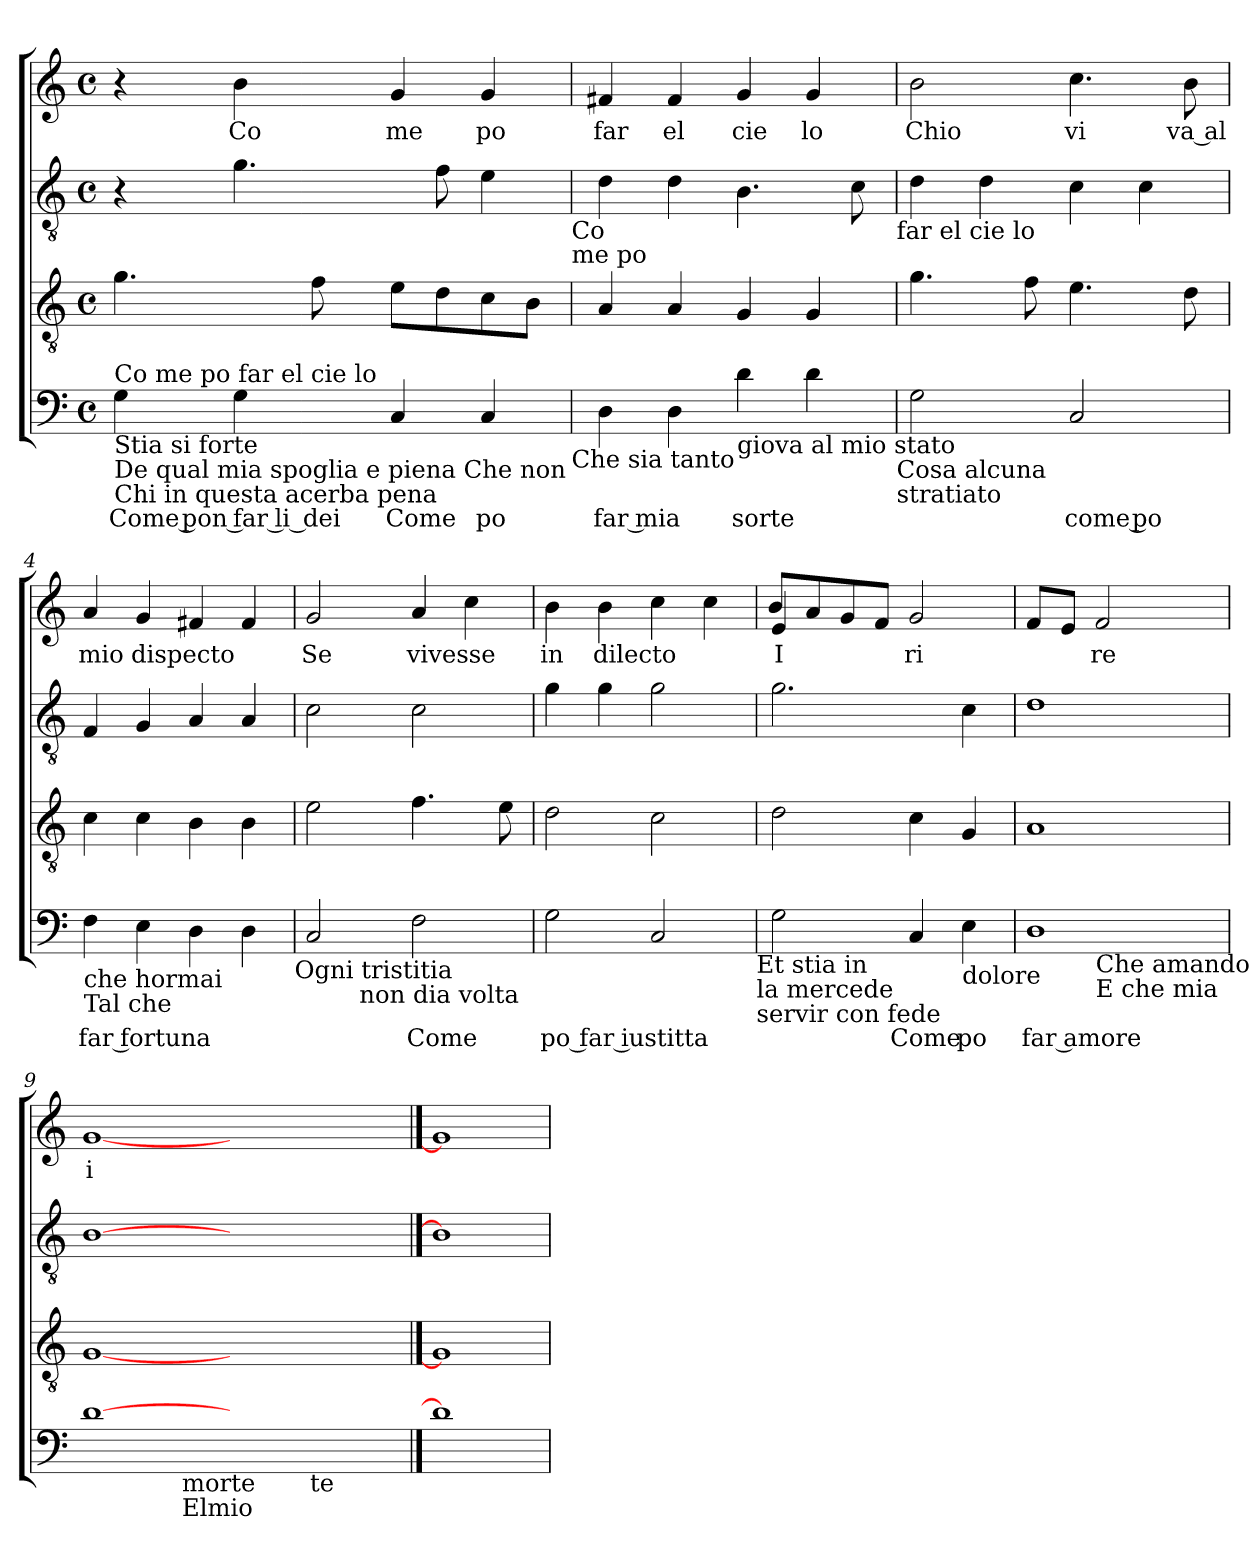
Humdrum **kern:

**kern	**text	**kern	**kern	**kern	**text
*part4	*part4	*part3	*part2	*part1	*part1
*staff4	*staff4	*staff3	*staff2	*staff1	*staff1
*clefF4	*	*clefGv2	*clefGv2	*clefG2	*
*k[]	*	*k[]	*k[]	*k[]	*
*C:	*	*C:	*C:	*C:	*
*M4/4	*	*M4/4	*M4/4	*M4/4	*
*met(c)	*	*met(c)	*met(c)	*met(c)	*
=1	=1	=1	=1	=1	=1
!LO:TX:a:t=Co me po far el cie lo	!	!	!	!	!
!LO:TX:b:t=Stia si forte	!	!	!	!	!
!LO:TX:b:t=De qual mia spoglia e piena Che non	!	!	!	!	!
!LO:TX:b:t=Chi in questa acerba pena	!	!	!	!	!
!	!LO:LY:b:rj	!	!	!	!
4G\	Come pon far li dei	4.g\	4r	4r	.
!	!	!	!	!	!LO:LY:b
4G\	.	.	4.g\	4b\	Co
.	.	8f\	.	.	.
!	!LO:LY:b	!	!	!	!LO:LY:b
4C/	Come	8e\L	.	4g/	me
.	.	8d\	8f\	.	.
!	!LO:LY:b	!	!	!	!LO:LY:b
4C/	po	8c\	4e\	4g/	po
.	.	8B\J	.	.	.
!	!	!	!LO:TX:b:t=Co	!	!
!	!	!	!LO:TX:b:t=me po	!	!
!LO:TX:b:t=Che sia tanto	!	!	!	!	!
=2	=2	=2	=2	=2	=2
!	!LO:LY:b:rj	!	!	!	!LO:LY:b
4D\	far mia	4A/	4d\	4f#/	far
!	!	!	!	!	!LO:LY:b
4D\	.	4A/	4d\	4f#/	el
!LO:TX:b:t=giova al mio stato	!	!	!	!	!
!	!LO:LY:b	!	!	!	!LO:LY:b
4d\	sorte	4G/	4.B\	4g/	cie
!	!	!	!	!	!LO:LY:b
4d\	.	4G/	.	4g/	lo
.	.	.	8c\	.	.
!	!	!	!LO:TX:b:t=far el cie lo	!	!
!LO:TX:b:t=Cosa alcuna	!	!	!	!	!
!LO:TX:b:t=stratiato	!	!	!	!	!
=3	=3	=3	=3	=3	=3
!	!	!	!	!	!LO:LY:b
2G\	.	4.g\	4d\	2b\	Chio
.	.	.	4d\	.	.
.	.	8f\	.	.	.
!	!LO:LY:b	!	!	!	!LO:LY:b
2C/	come po	4.e\	4c\	4.cc\	vi
.	.	.	4c\	.	.
!	!	!	!	!	!LO:LY:b:rj
.	.	8d\	.	8b\	va al
=4	=4	=4	=4	=4	=4
!LO:TX:b:t=che hormai	!	!	!	!	!
!LO:TX:b:t=Tal che	!	!	!	!	!
!	!LO:LY:b:rj	!	!	!	!LO:LY:b
4F\	far fortuna	4c\	4F/	4a/	mio
!	!	!	!	!	!LO:LY:b
4E\	.	4c\	4G/	4g/	dispecto
4D\	.	4B\	4A/	4f#X/	.
4D\	.	4B\	4A/	4f#/	.
!LO:TX:b:t=Ogni tristitia	!	!	!	!	!
=5	=5	=5	=5	=5	=5
!LO:TX:b:t=da me sia tolta	!	!	!	!	!
!	!	!	!	!	!LO:LY:b
*^	*	*	*	*	*
2C/	4ryy	.	2e\	2c\	2g/	Se
!	!LO:TX:b:t=non dia volta	!	!	!	!	!
.	2.ryy	.	.	.	.	.
!	!	!LO:LY:b	!	!	!	!LO:LY:b
2F\	.	Come	4.f\	2c\	4a/	vivesse
.	.	.	.	.	4cc\	.
.	.	.	8e\	.	.	.
=6	=6	=6	=6	=6	=6	=6
!LO:TX:b:t=Che per	!	!	!	!	!	!
!LO:TX:b:t=Io perda	!	!	!	!	!	!
!	!	!LO:LY:b:rj	!	!	!	!LO:LY:b
*v	*v	*	*	*	*	*
2G\	po far iustitta	2d\	4g\	4b\	in
!	!	!	!	!	!LO:LY:b
.	.	.	4g\	4b\	dilecto
2C/	.	2c\	2g\	4cc\	.
.	.	.	.	4cc\	.
!LO:TX:b:t=Et stia in	!	!	!	!	!
!LO:TX:b:t=la mercede	!	!	!	!	!
!LO:TX:b:t=servir con fede	!	!	!	!	!
=7	=7	=7	=7	=7	=7
!	!	!	!	!	!LO:LY:b
*	*	*	*	*^	*
!	!	!	!	!	!	!LO:LY:b:rj
2G\	.	2d\	2.g\	4e/	8b/L	I
.	.	.	.	.	8a/	.
.	.	.	.	2.ryy	8g/	.
.	.	.	.	.	8f/J	.
!	!LO:LY:b	!	!	!	!	!LO:LY:b
4C/	Come	4c\	.	.	2g/	ri
!LO:TX:b:t=dolore	!	!	!	!	!	!
!	!LO:LY:b	!	!	!	!	!
4E\	po	4G/	4c\	.	.	.
*	*	*	*	*v	*v	*
=8	=8	=8	=8	=8	=8
!	!LO:LY:b	!	!	!	!
*^	*	*	*	*	*
1D	4ryy	far amore	1A	1d	8f/L	.
.	.	.	.	.	8e/J	.
!	!LO:TX:b:t=Che amando	!	!	!	!	!
!	!LO:TX:b:t=E che mia	!	!	!	!	!
!	!	!	!	!	!	!LO:LY:b
.	2.ryy	.	.	.	2f/	re
.	.	.	.	.	4ryy	.
=9	=9	=9	=9	=9	=9	=9
!	!	!	!	!	!	!LO:LY:b
[1d	2.ryy	.	[1G	[1B	[1g	i
!	!LO:TX:b:t=morte	!	!	!	!	!
!	!LO:TX:b:t=Elmio	!	!	!	!	!
.	1ryy	.	.	.	.	.
2ryy	.	.	1ryy	1ryy	1ryy	.
!LO:TX:b:t=te	!	!	!	!	!	!
2ryy	.	.	.	.	.	.
.	4ryy	.	.	.	.	.
!LO:TX:b:t=martyre	!	!	!	!	!	!
!LO:TX:b:t=brami	!	!	!	!	!	!
!LO:TX:b:t=non mami	!	!	!	!	!	!
*v	*v	*	*	*	*	*
==10	==10	==10	==10	==10	==10
1d]	.	1G]	1B]	1g]	.
=	=	=	=	=	=
*-	*-	*-	*-	*-	*-
